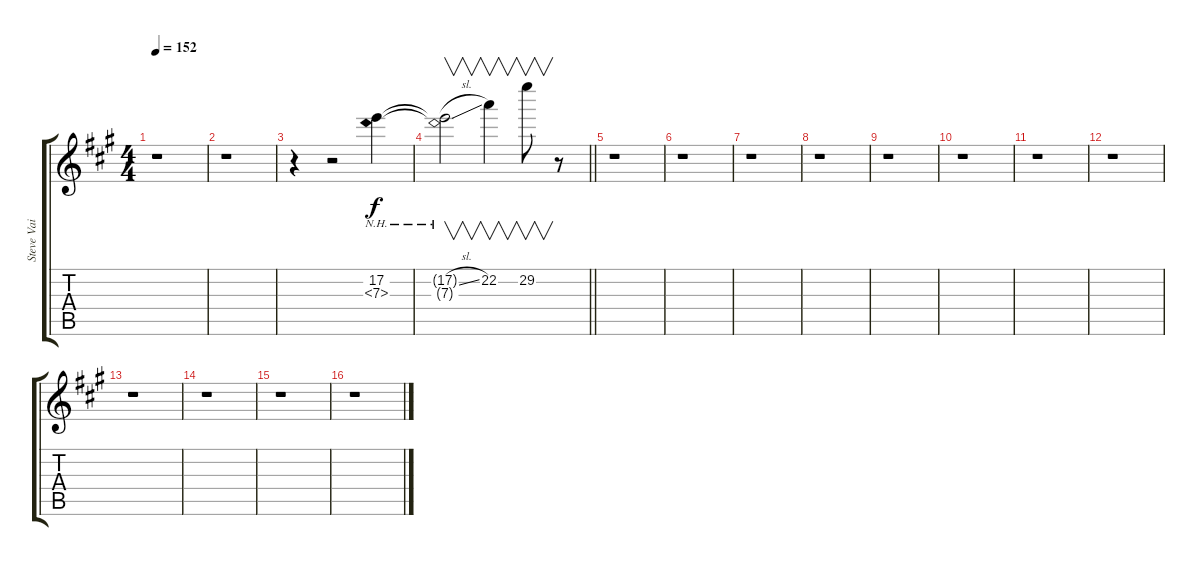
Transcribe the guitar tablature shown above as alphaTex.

\track ("Steve Vai Lead" "Steve Vai ") {instrument overdrivenguitar}
\staff {score tabs}
\tuning (E4 B3 G3 D3 A2 E2) {hide}
\ts (4 4)
\tempo 152
\clef g2
\ks a
r.1{dy mf} |
r.1 |
r.4 r.2 (17.2 7.3{nh}).4{dy f} |
\barLineRight lightlight
(17.2{sl t} 7.3{nh t}).2{v} 22.2.4{v} 29.2.8{v} r.8 |
r.1 |
r.1 |
r.1 |
r.1 |
r.1 |
r.1 |
r.1 |
r.1 |
r.1 |
r.1 |
r.1 |
r.1
